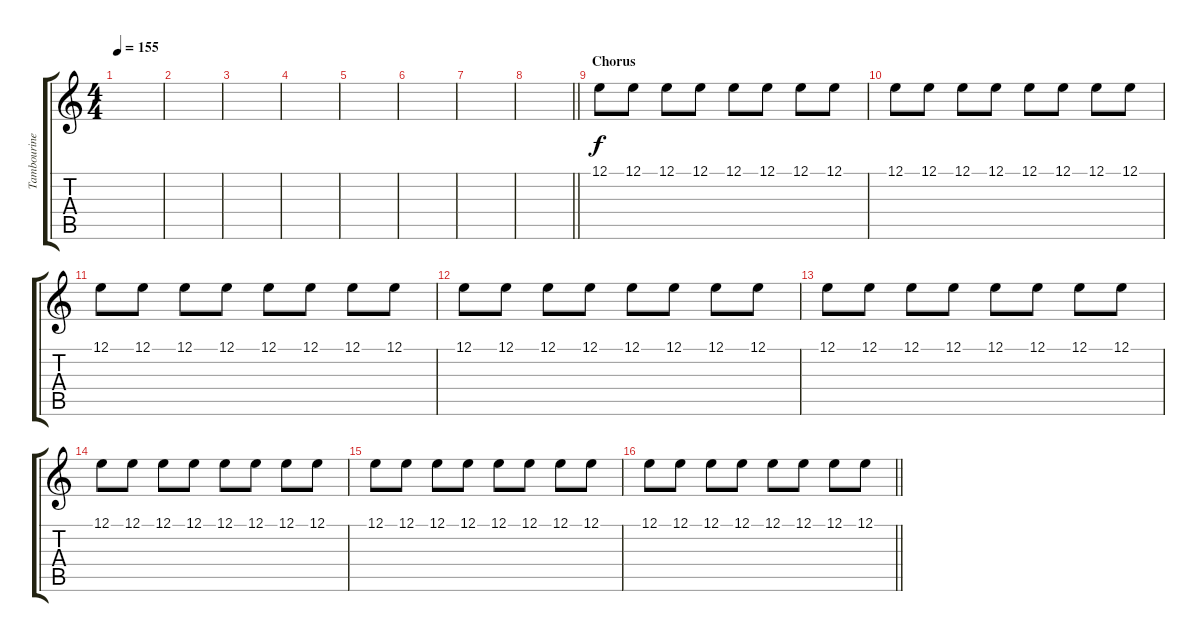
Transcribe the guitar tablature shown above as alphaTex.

\track ("Tambourine" "Tambourine") {instrument lead2sawtooth}
\staff {score tabs}
\tuning (E4 B3 G3 D3 A2 D2) {hide}
\ts (4 4)
\tempo 155
\clef g2
\ks c
|
|
|
|
|
|
|
\barLineRight lightlight
|
\section ("" "Chorus")
12.1.8 12.1.8 12.1.8 12.1.8 12.1.8 12.1.8 12.1.8 12.1.8 |
12.1.8 12.1.8 12.1.8 12.1.8 12.1.8 12.1.8 12.1.8 12.1.8 |
12.1.8 12.1.8 12.1.8 12.1.8 12.1.8 12.1.8 12.1.8 12.1.8 |
12.1.8 12.1.8 12.1.8 12.1.8 12.1.8 12.1.8 12.1.8 12.1.8 |
12.1.8 12.1.8 12.1.8 12.1.8 12.1.8 12.1.8 12.1.8 12.1.8 |
12.1.8 12.1.8 12.1.8 12.1.8 12.1.8 12.1.8 12.1.8 12.1.8 |
12.1.8 12.1.8 12.1.8 12.1.8 12.1.8 12.1.8 12.1.8 12.1.8 |
\barLineRight lightlight
12.1.8 12.1.8 12.1.8 12.1.8 12.1.8 12.1.8 12.1.8 12.1.8
